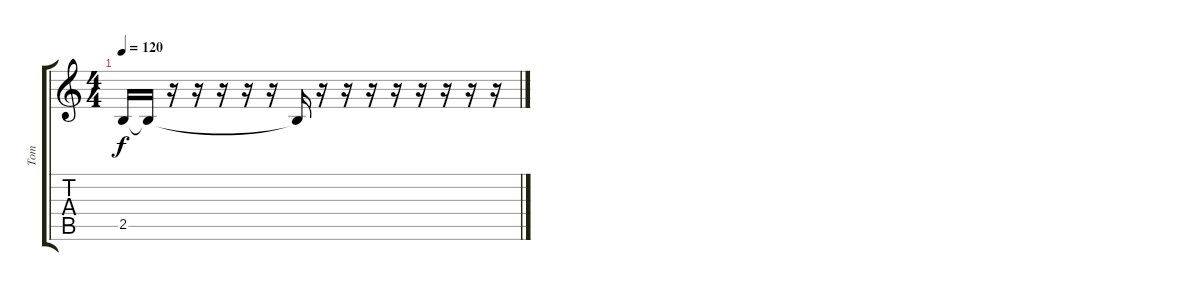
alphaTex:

\track ("Tom" "Tom") {instrument distortionguitar}
\staff {score tabs}
\tuning (E4 B3 G3 D3 A2 E2) {hide}
\ts (4 4)
\tempo 120
\clef g2
\ks c
2.5.16{dy f} 2.5{t}.16 r.16 r.16 r.16 r.16 r.16 2.5{t}.16 r.16 r.16 r.16 r.16 r.16 r.16 r.16 r.16
